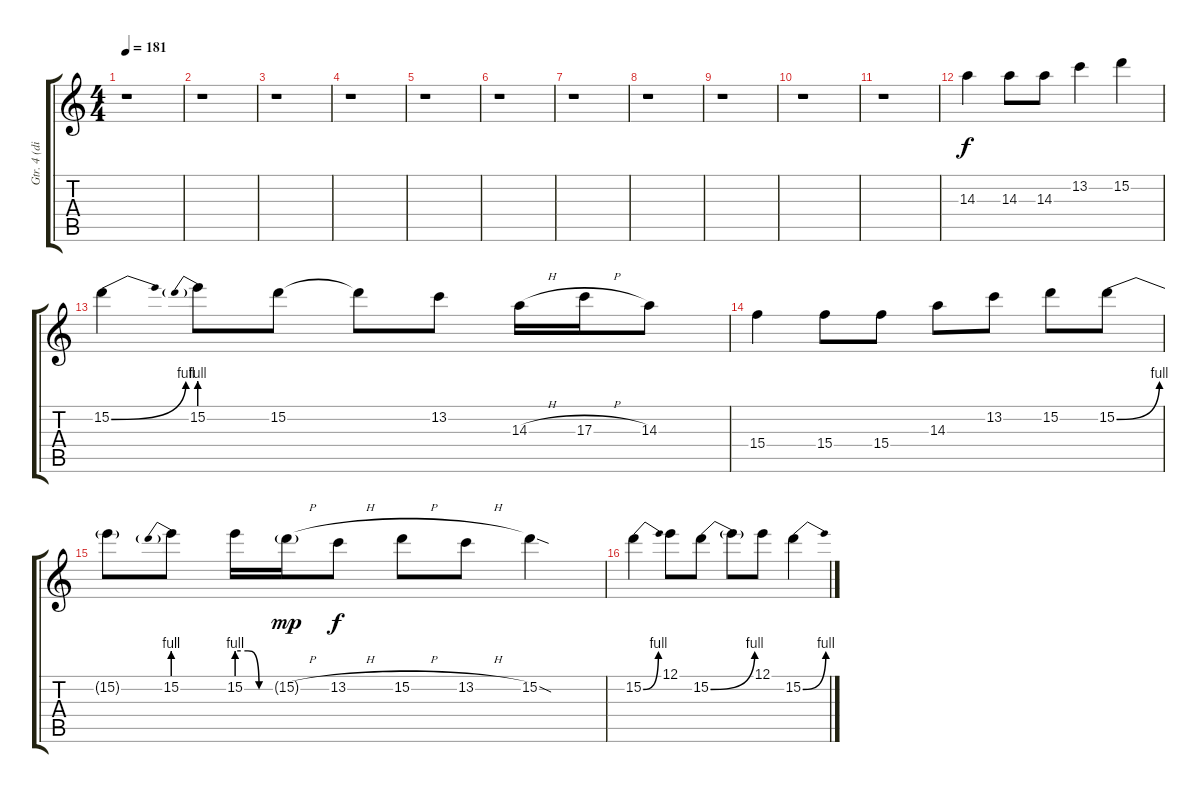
\track ("Gtr. 4 (dist.)" "Gtr. 4 (di") {instrument distortionguitar}
\staff {score tabs}
\tuning (E4 B3 G3 D3 A2 E2) {hide}
\ts (4 4)
\tempo 181
\clef g2
\ks c
r.1{dy f} |
r.1 |
r.1 |
r.1 |
r.1 |
r.1 |
r.1 |
r.1 |
r.1 |
r.1 |
r.1 |
14.3.4 14.3.8 14.3.8 13.2.4 15.2.4 |
15.2{be (bend 0 0 60 4)}.4 15.2{be (prebend 0 4 60 4)}.8 15.2.8 15.2{t}.8 13.2.8 14.3{h}.16 17.3{h}.16 14.3.8 |
15.4.4 15.4.8 15.4.8 14.3.8 13.2.8 15.2.8 15.2{be (bend 0 0 60 4)}.8 |
15.2{t}.8 15.2{be (prebend 0 4 60 4)}.8 15.2{be (custom 0 4 20 4 40 0 60 0)}.16 15.2{h g}.16{dy mp} 13.2{h}.8{dy f} 15.2{h}.8 13.2{h}.8 15.2{sod}.4 |
15.2{be (bend 0 0 60 4)}.4 12.1.8 15.2{be (bend 0 0 60 4)}.8 15.2{t}.8 12.1.8 15.2{be (bend 0 0 60 4)}.4
